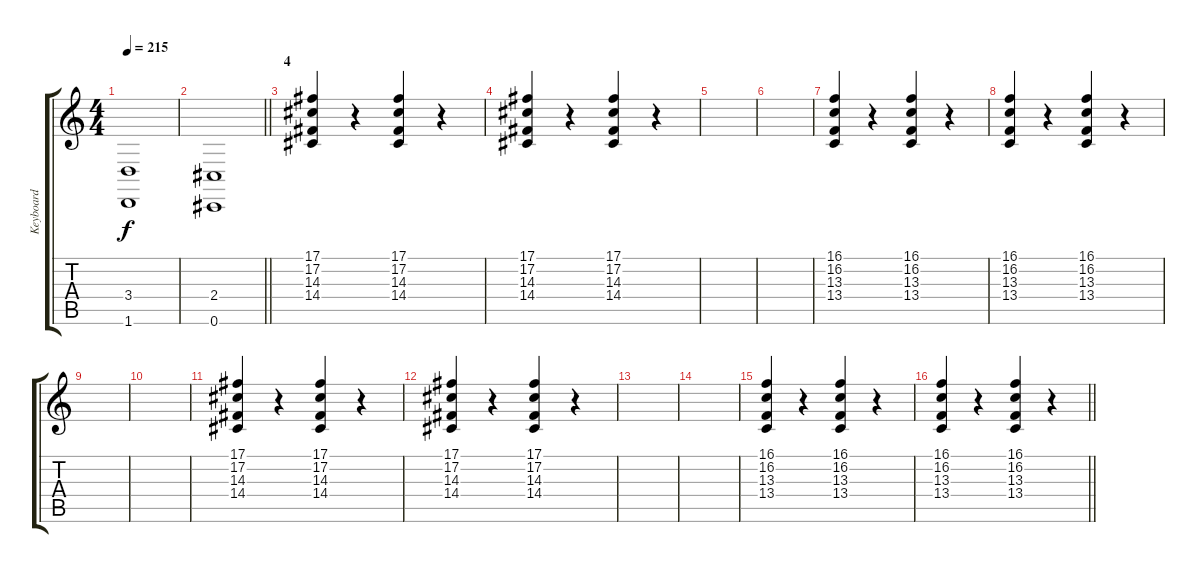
\track ("Keyboard" "Keyboard") {instrument stringensemble1}
\staff {score tabs}
\tuning (Db4 Ab3 E3 B2 Gb2 Db2) {hide}
\ts (4 4)
\tempo 215
\clef g2
\ks c
(3.4 1.6).1{dy f} |
\barLineRight lightlight
(2.4 0.6).1 |
\section ("" "4")
(17.1 17.2 14.3 14.4).4 r.4 (17.1 17.2 14.3 14.4).4 r.4 |
(17.1 17.2 14.3 14.4).4 r.4 (17.1 17.2 14.3 14.4).4 r.4 |
|
|
(16.1 16.2 13.3 13.4).4 r.4 (16.1 16.2 13.3 13.4).4 r.4 |
(16.1 16.2 13.3 13.4).4 r.4 (16.1 16.2 13.3 13.4).4 r.4 |
|
|
(17.1 17.2 14.3 14.4).4 r.4 (17.1 17.2 14.3 14.4).4 r.4 |
(17.1 17.2 14.3 14.4).4 r.4 (17.1 17.2 14.3 14.4).4 r.4 |
|
|
(16.1 16.2 13.3 13.4).4 r.4 (16.1 16.2 13.3 13.4).4 r.4 |
\barLineRight lightlight
(16.1 16.2 13.3 13.4).4 r.4 (16.1 16.2 13.3 13.4).4 r.4
